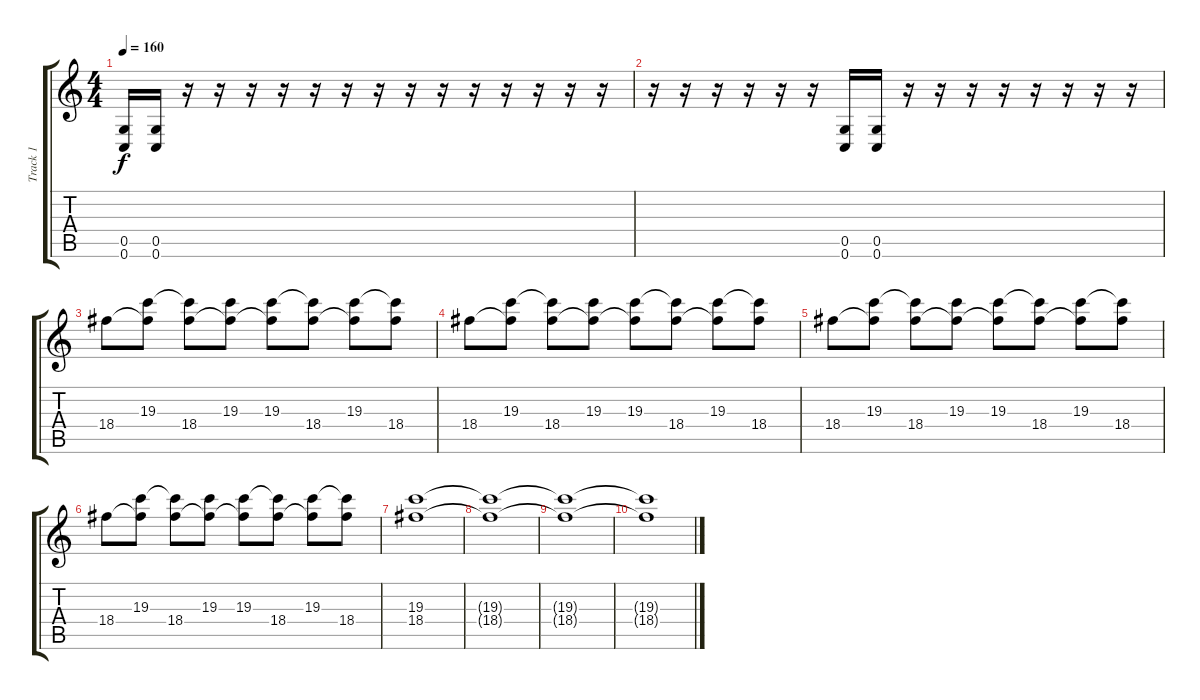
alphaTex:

\track ("Track 1" "Track 1") {instrument distortionguitar}
\staff {score tabs}
\tuning (D4 A3 F3 C3 G2 C2) {hide}
\ts (4 4)
\tempo 160
\clef g2
\ks c
(0.5 0.6).16{dy f} (0.5 0.6).16 r.16 r.16 r.16 r.16 r.16 r.16 r.16 r.16 r.16 r.16 r.16 r.16 r.16 r.16 |
r.16 r.16 r.16 r.16 r.16 r.16 (0.5 0.6).16 (0.5 0.6).16 r.16 r.16 r.16 r.16 r.16 r.16 r.16 r.16 |
18.4.8 (19.3 18.4{t}).8 (19.3{t} 18.4).8 (19.3 18.4{t}).8 (19.3 18.4{t}).8 (19.3{t} 18.4).8 (19.3 18.4{t}).8 (19.3{t} 18.4).8 |
18.4.8 (19.3 18.4{t}).8 (19.3{t} 18.4).8 (19.3 18.4{t}).8 (19.3 18.4{t}).8 (19.3{t} 18.4).8 (19.3 18.4{t}).8 (19.3{t} 18.4).8 |
18.4.8 (19.3 18.4{t}).8 (19.3{t} 18.4).8 (19.3 18.4{t}).8 (19.3 18.4{t}).8 (19.3{t} 18.4).8 (19.3 18.4{t}).8 (19.3{t} 18.4).8 |
18.4.8 (19.3 18.4{t}).8 (19.3{t} 18.4).8 (19.3 18.4{t}).8 (19.3 18.4{t}).8 (19.3{t} 18.4).8 (19.3 18.4{t}).8 (19.3{t} 18.4).8 |
(19.3 18.4).1{volume 5} |
(19.3{t} 18.4{t}).1 |
(19.3{t} 18.4{t}).1 |
(19.3{t} 18.4{t}).1
